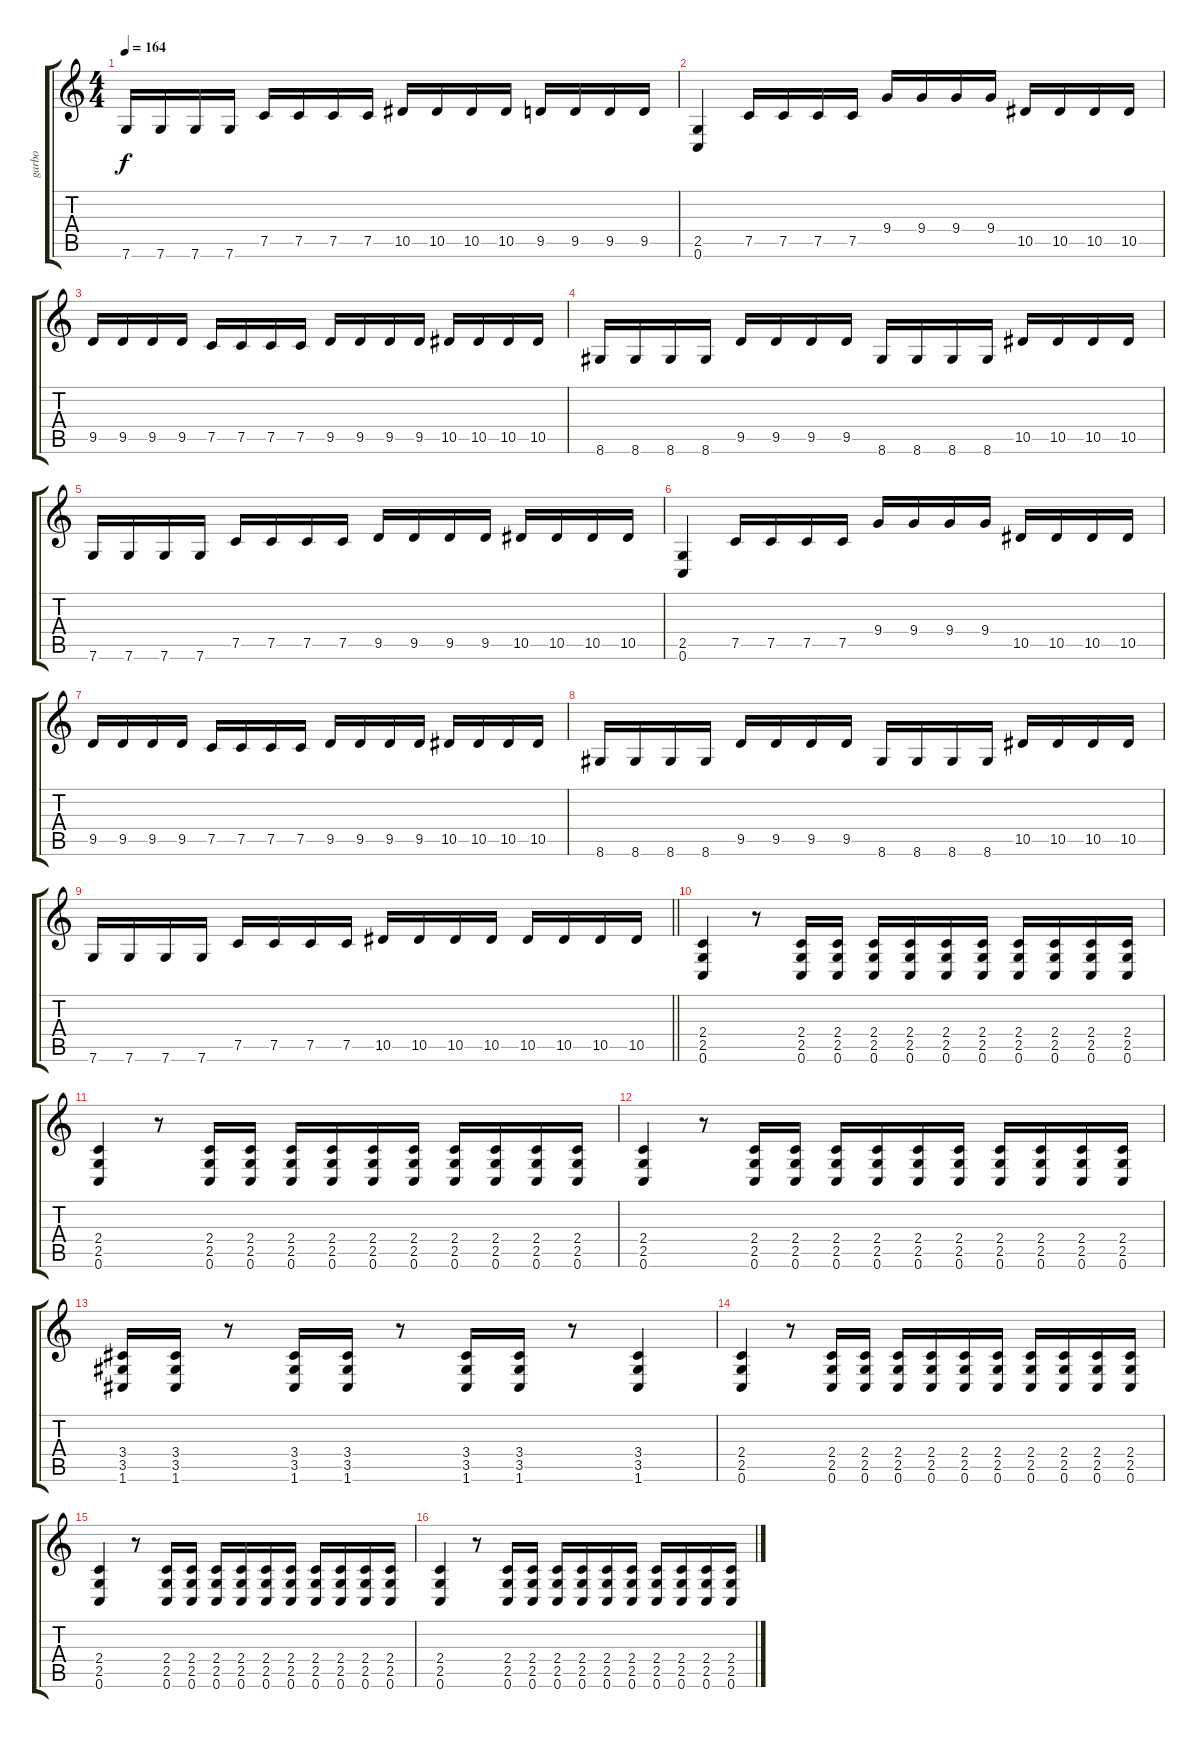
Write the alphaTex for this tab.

\track ("garbo" "garbo") {instrument overdrivenguitar}
\staff {score tabs}
\tuning (C4 G3 Eb3 Bb2 F2 C2) {hide}
\ts (4 4)
\tempo 164
\clef g2
\ks c
7.6.16{dy f} 7.6.16 7.6.16 7.6.16 7.5.16 7.5.16 7.5.16 7.5.16 10.5.16 10.5.16 10.5.16 10.5.16 9.5.16 9.5.16 9.5.16 9.5.16 |
(2.5 0.6).4 7.5.16 7.5.16 7.5.16 7.5.16 9.4.16 9.4.16 9.4.16 9.4.16 10.5.16 10.5.16 10.5.16 10.5.16 |
9.5.16 9.5.16 9.5.16 9.5.16 7.5.16 7.5.16 7.5.16 7.5.16 9.5.16 9.5.16 9.5.16 9.5.16 10.5.16 10.5.16 10.5.16 10.5.16 |
8.6.16 8.6.16 8.6.16 8.6.16 9.5.16 9.5.16 9.5.16 9.5.16 8.6.16 8.6.16 8.6.16 8.6.16 10.5.16 10.5.16 10.5.16 10.5.16 |
7.6.16 7.6.16 7.6.16 7.6.16 7.5.16 7.5.16 7.5.16 7.5.16 9.5.16 9.5.16 9.5.16 9.5.16 10.5.16 10.5.16 10.5.16 10.5.16 |
(2.5 0.6).4 7.5.16 7.5.16 7.5.16 7.5.16 9.4.16 9.4.16 9.4.16 9.4.16 10.5.16 10.5.16 10.5.16 10.5.16 |
9.5.16 9.5.16 9.5.16 9.5.16 7.5.16 7.5.16 7.5.16 7.5.16 9.5.16 9.5.16 9.5.16 9.5.16 10.5.16 10.5.16 10.5.16 10.5.16 |
8.6.16 8.6.16 8.6.16 8.6.16 9.5.16 9.5.16 9.5.16 9.5.16 8.6.16 8.6.16 8.6.16 8.6.16 10.5.16 10.5.16 10.5.16 10.5.16 |
\barLineRight lightlight
7.6.16 7.6.16 7.6.16 7.6.16 7.5.16 7.5.16 7.5.16 7.5.16 10.5.16 10.5.16 10.5.16 10.5.16 10.5.16 10.5.16 10.5.16 10.5.16 |
(2.4 2.5 0.6).4 r.8 (2.4 2.5 0.6).16 (2.4 2.5 0.6).16 (2.4 2.5 0.6).16 (2.4 2.5 0.6).16 (2.4 2.5 0.6).16 (2.4 2.5 0.6).16 (2.4 2.5 0.6).16 (2.4 2.5 0.6).16 (2.4 2.5 0.6).16 (2.4 2.5 0.6).16 |
(2.4 2.5 0.6).4 r.8 (2.4 2.5 0.6).16 (2.4 2.5 0.6).16 (2.4 2.5 0.6).16 (2.4 2.5 0.6).16 (2.4 2.5 0.6).16 (2.4 2.5 0.6).16 (2.4 2.5 0.6).16 (2.4 2.5 0.6).16 (2.4 2.5 0.6).16 (2.4 2.5 0.6).16 |
(2.4 2.5 0.6).4 r.8 (2.4 2.5 0.6).16 (2.4 2.5 0.6).16 (2.4 2.5 0.6).16 (2.4 2.5 0.6).16 (2.4 2.5 0.6).16 (2.4 2.5 0.6).16 (2.4 2.5 0.6).16 (2.4 2.5 0.6).16 (2.4 2.5 0.6).16 (2.4 2.5 0.6).16 |
(3.4 3.5 1.6).16 (3.4 3.5 1.6).16 r.8 (3.4 3.5 1.6).16 (3.4 3.5 1.6).16 r.8 (3.4 3.5 1.6).16 (3.4 3.5 1.6).16 r.8 (3.4 3.5 1.6).4 |
(2.4 2.5 0.6).4 r.8 (2.4 2.5 0.6).16 (2.4 2.5 0.6).16 (2.4 2.5 0.6).16 (2.4 2.5 0.6).16 (2.4 2.5 0.6).16 (2.4 2.5 0.6).16 (2.4 2.5 0.6).16 (2.4 2.5 0.6).16 (2.4 2.5 0.6).16 (2.4 2.5 0.6).16 |
(2.4 2.5 0.6).4 r.8 (2.4 2.5 0.6).16 (2.4 2.5 0.6).16 (2.4 2.5 0.6).16 (2.4 2.5 0.6).16 (2.4 2.5 0.6).16 (2.4 2.5 0.6).16 (2.4 2.5 0.6).16 (2.4 2.5 0.6).16 (2.4 2.5 0.6).16 (2.4 2.5 0.6).16 |
(2.4 2.5 0.6).4 r.8 (2.4 2.5 0.6).16 (2.4 2.5 0.6).16 (2.4 2.5 0.6).16 (2.4 2.5 0.6).16 (2.4 2.5 0.6).16 (2.4 2.5 0.6).16 (2.4 2.5 0.6).16 (2.4 2.5 0.6).16 (2.4 2.5 0.6).16 (2.4 2.5 0.6).16
